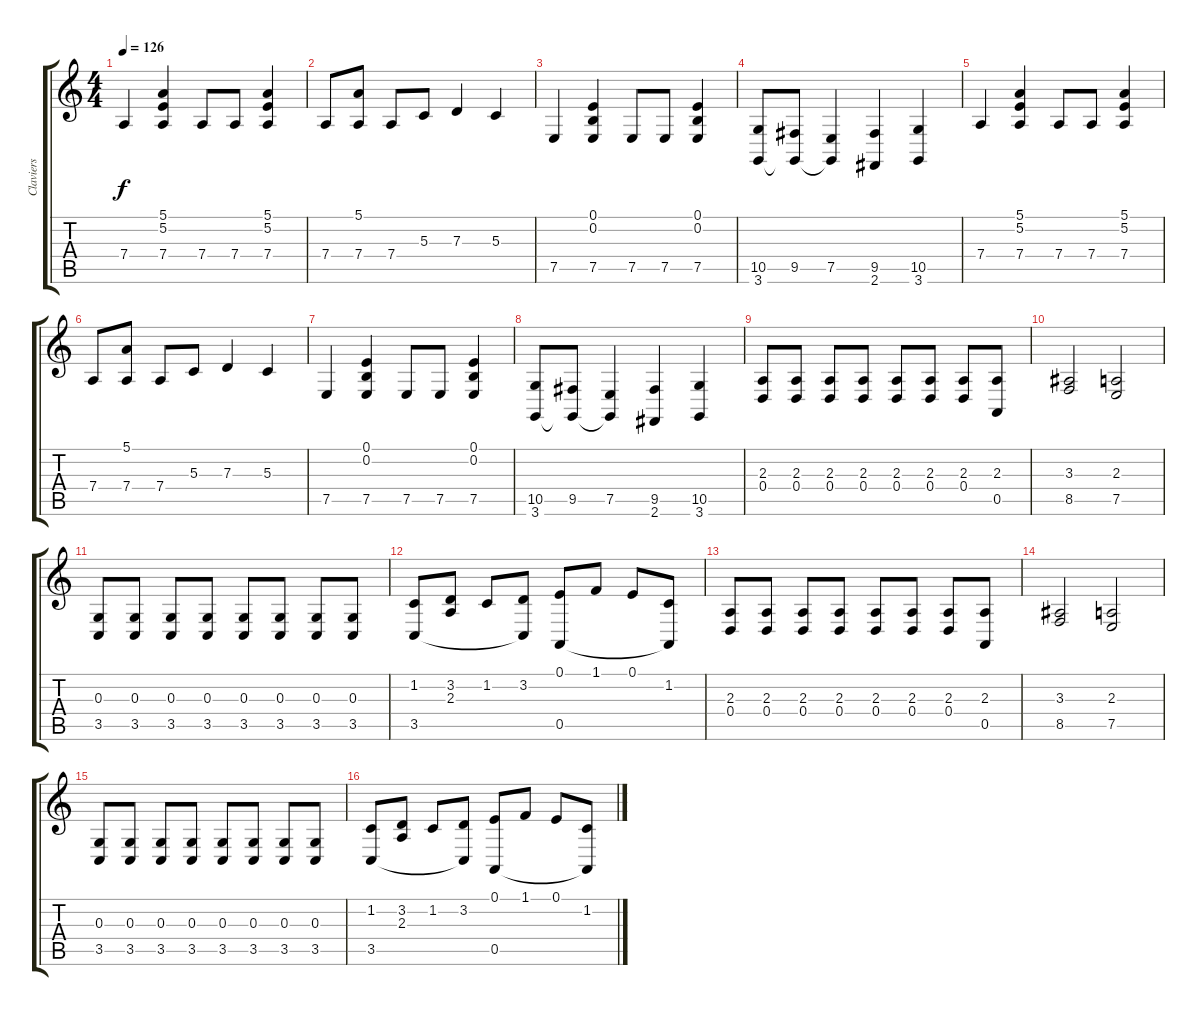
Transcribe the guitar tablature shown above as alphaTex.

\track ("Claviers" "Claviers") {instrument drawbarorgan}
\staff {score tabs}
\tuning (E4 B3 G3 D3 A2 E2) {hide}
\ts (4 4)
\tempo 126
\clef g2
\ks c
7.4.4{dy f} (5.1 5.2 7.4).4 7.4.8 7.4.8 (5.1 5.2 7.4).4 |
7.4.8 (5.1 7.4).8 7.4.8 5.3.8 7.3.4 5.3.4 |
7.5.4 (0.1 0.2 7.5).4 7.5.8 7.5.8 (0.1 0.2 7.5).4 |
(10.5 3.6).8 (9.5 3.6{t}).8 (7.5 3.6{t}).4 (9.5 2.6).4 (10.5 3.6).4 |
7.4.4 (5.1 5.2 7.4).4 7.4.8 7.4.8 (5.1 5.2 7.4).4 |
7.4.8 (5.1 7.4).8 7.4.8 5.3.8 7.3.4 5.3.4 |
7.5.4 (0.1 0.2 7.5).4 7.5.8 7.5.8 (0.1 0.2 7.5).4 |
(10.5 3.6).8 (9.5 3.6{t}).8 (7.5 3.6{t}).4 (9.5 2.6).4 (10.5 3.6).4 |
(2.3 0.4).8 (2.3 0.4).8 (2.3 0.4).8 (2.3 0.4).8 (2.3 0.4).8 (2.3 0.4).8 (2.3 0.4).8 (2.3 0.5).8 |
(3.3 8.5).2 (2.3 7.5).2 |
(0.3 3.5).8 (0.3 3.5).8 (0.3 3.5).8 (0.3 3.5).8 (0.3 3.5).8 (0.3 3.5).8 (0.3 3.5).8 (0.3 3.5).8 |
(1.2 3.5).8 (3.2 2.3).8 1.2.8 (3.2 3.5{t}).8 (0.1 0.5).8 1.1.8 0.1.8 (1.2 0.5{t}).8 |
(2.3 0.4).8 (2.3 0.4).8 (2.3 0.4).8 (2.3 0.4).8 (2.3 0.4).8 (2.3 0.4).8 (2.3 0.4).8 (2.3 0.5).8 |
(3.3 8.5).2 (2.3 7.5).2 |
(0.3 3.5).8 (0.3 3.5).8 (0.3 3.5).8 (0.3 3.5).8 (0.3 3.5).8 (0.3 3.5).8 (0.3 3.5).8 (0.3 3.5).8 |
(1.2 3.5).8 (3.2 2.3).8 1.2.8 (3.2 3.5{t}).8 (0.1 0.5).8 1.1.8 0.1.8 (1.2 0.5{t}).8
